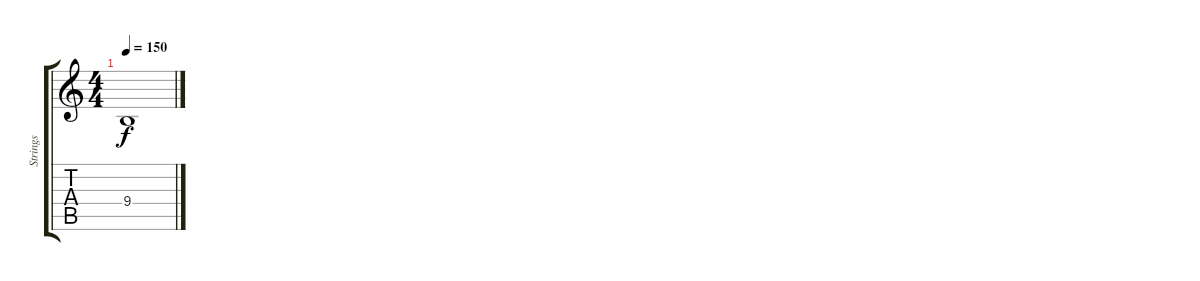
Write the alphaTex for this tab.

\track ("Strings" "Strings") {instrument stringensemble1}
\staff {score tabs}
\tuning (E4 B3 G3 D3 A2 E2) {hide}
\ts (4 4)
\tempo 150
\clef g2
\ks c
9.4{t}.1{dy f}
